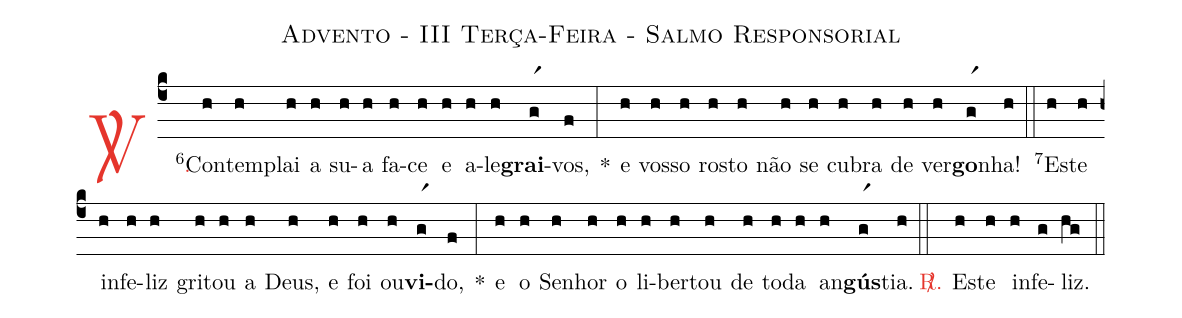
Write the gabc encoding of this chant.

name: Advento - III Terça-Feira - Salmo Responsorial;
%%
(c4)

<c><sp>V/</sp>.</c>() <v>\VSup{6}</v>Con(h)tem(h)plai(h) a(h) su(h)a(h) fa(h)ce(h) e(h) a(h)le(h)<b>grai</b>-(gr1)vos,(f) *(:)
e(h) vos(h)so(h) ros(h)to(h) não(h) se(h) cu(h)bra(h) de(h) ver(h)<b>go</b>(gr1)nha!(h)

(::)

<v>\VSup{7}</v>Es(h)te(h) in(h)fe(h)liz(h) gri(h)tou(h) a(h) Deus,(h) e(h) foi(h) ou(h)<b>vi</b>(gr1)do,(f) *(:)
e(h) o(h) Se(h)nhor(h) o(h) li(h)ber(h)tou(h) de(h) to(h)da(h) an(h)<b>gús</b>(gr1)tia.(h)

(::)

<c><sp>R/</sp>.</c>() Es(h)te(h) in(h)fe(g)liz.(hg)

(::)
